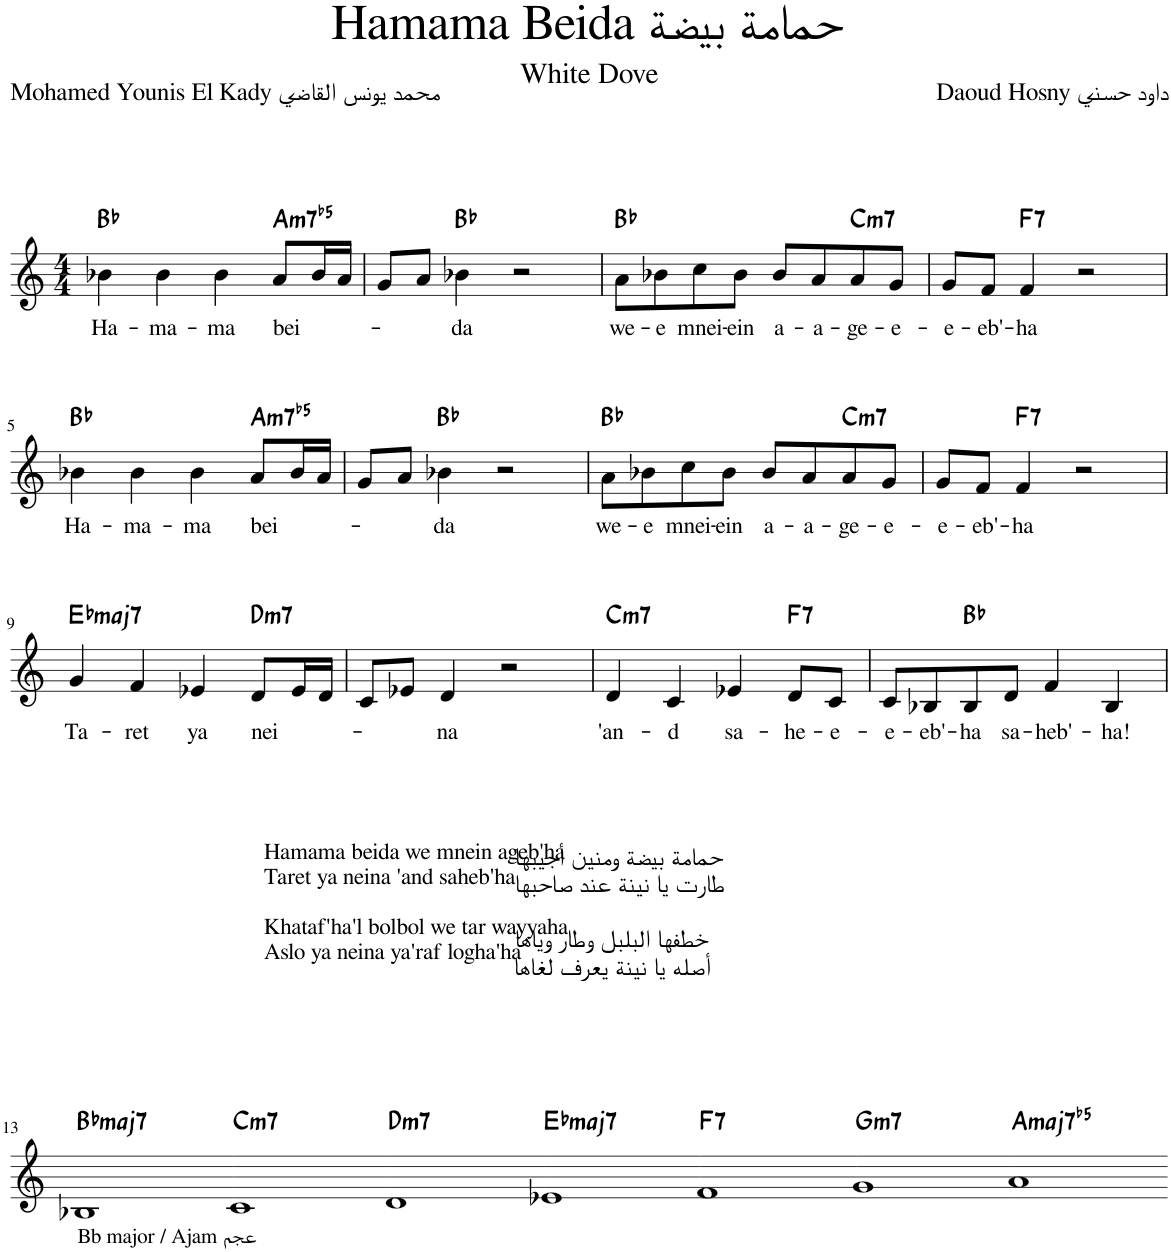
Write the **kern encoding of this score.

**kern	**text	**harte
*part1	*part1	*part1
*staff1	*staff1	*
*I"Piano	*	*
*I'Pno.	*	*
*clefG2	*	*
*k[]	*	*
*M4/4	*	*
=1	=1	=1
!	!LO:LY:b	!
4b-X\	Ha-	Bb:maj
!	!LO:LY:b	!
4b-\	-ma-	.
!	!LO:LY:b	!
4b-\	-ma	.
!	!LO:LY:b	!LO:H:kt=m7b5
8a/L	bei-	A:hdim7
16b-/L	.	.
16a/JJ	.	.
=2	=2	=2
8g/L	.	.
8a/J	.	.
!	!LO:LY:b	!
4b-X\	-da	Bb:maj
2r	.	.
=3	=3	=3
!	!LO:LY:b	!
8a\L	we-	Bb:maj
!	!LO:LY:b	!
8b-X\	-e	.
!	!LO:LY:b	!
8cc\	mnei-	.
!	!LO:LY:b	!
8b-\J	-ein	.
!	!LO:LY:b	!
8b-/L	a-	.
!	!LO:LY:b	!
8a/	-a-	.
!	!LO:LY:b	!LO:H:kt=m7
8a/	-ge-	C:min7
!	!LO:LY:b	!
8g/J	-e-	.
=4	=4	=4
!	!LO:LY:b	!
8g/L	-e-	.
!	!LO:LY:b	!
8f/J	-eb'-	.
!	!LO:LY:b	!LO:H:kt=7
4f/	-ha	F:7
2r	.	.
!!LO:LB:g=z
=5	=5	=5
!	!LO:LY:b	!
4b-X\	Ha-	Bb:maj
!	!LO:LY:b	!
4b-\	-ma-	.
!	!LO:LY:b	!
4b-\	-ma	.
!	!LO:LY:b	!LO:H:kt=m7b5
8a/L	bei-	A:hdim7
16b-/L	.	.
16a/JJ	.	.
=6	=6	=6
8g/L	.	.
8a/J	.	.
!	!LO:LY:b	!
4b-X\	-da	Bb:maj
2r	.	.
=7	=7	=7
!	!LO:LY:b	!
8a\L	we-	Bb:maj
!	!LO:LY:b	!
8b-X\	-e	.
!	!LO:LY:b	!
8cc\	mnei-	.
!	!LO:LY:b	!
8b-\J	-ein	.
!	!LO:LY:b	!
8b-/L	a-	.
!	!LO:LY:b	!
8a/	-a-	.
!	!LO:LY:b	!LO:H:kt=m7
8a/	-ge-	C:min7
!	!LO:LY:b	!
8g/J	-e-	.
=8	=8	=8
!	!LO:LY:b	!
8g/L	-e-	.
!	!LO:LY:b	!
8f/J	-eb'-	.
!	!LO:LY:b	!LO:H:kt=7
4f/	-ha	F:7
2r	.	.
!!LO:LB:g=z
=9	=9	=9
!	!LO:LY:b	!LO:H:kt=maj7
4g/	Ta-	Eb:maj7
!	!LO:LY:b	!
4f/	-ret	.
!	!LO:LY:b	!
4e-X/	ya	.
!	!LO:LY:b	!LO:H:kt=m7
8d/L	nei-	D:min7
16e-/L	.	.
16d/JJ	.	.
=10	=10	=10
8c/L	.	.
8e-X/J	.	.
!	!LO:LY:b	!
4d/	-na	.
2r	.	.
=11	=11	=11
!	!LO:LY:b	!LO:H:kt=m7
4d/	'an-	C:min7
!	!LO:LY:b	!
4c/	-d	.
!	!LO:LY:b	!
4e-X/	sa-	.
!	!LO:LY:b	!LO:H:kt=7
8d/L	-he-	F:7
!	!LO:LY:b	!
8c/J	-e-	.
=12	=12	=12
!	!LO:LY:b	!
8c/L	-e-	.
!	!LO:LY:b	!
8B-X/	-eb'-	.
!	!LO:LY:b	!
8B-/	-ha	Bb:maj
!	!LO:LY:b	!
8d/J	sa-	.
!	!LO:LY:b	!
4f/	-heb'-	.
!	!LO:LY:b	!
4B-/	-ha!	.
!!LO:LB:g=z
=13	=13	=13
!LO:TX:b:t=Bb major / Ajam عجم	!	!LO:H:kt=maj7
1B-X	.	Bb:maj7
=14-	=14-	=14-
!	!	!LO:H:kt=m7
1c	.	C:min7
=15-	=15-	=15-
!	!	!LO:H:kt=m7
1d	.	D:min7
=16-	=16-	=16-
!	!	!LO:H:kt=maj7
1e-X	.	Eb:maj7
=17-	=17-	=17-
!	!	!LO:H:kt=7
1f	.	F:7
=18-	=18-	=18-
!	!	!LO:H:kt=m7
1g	.	G:min7
=19-	=19-	=19-
!	!	!LO:H:kt=maj7
1a	.	A:(3,b5,7)
=-	=-	=-
*-	*-	*-
